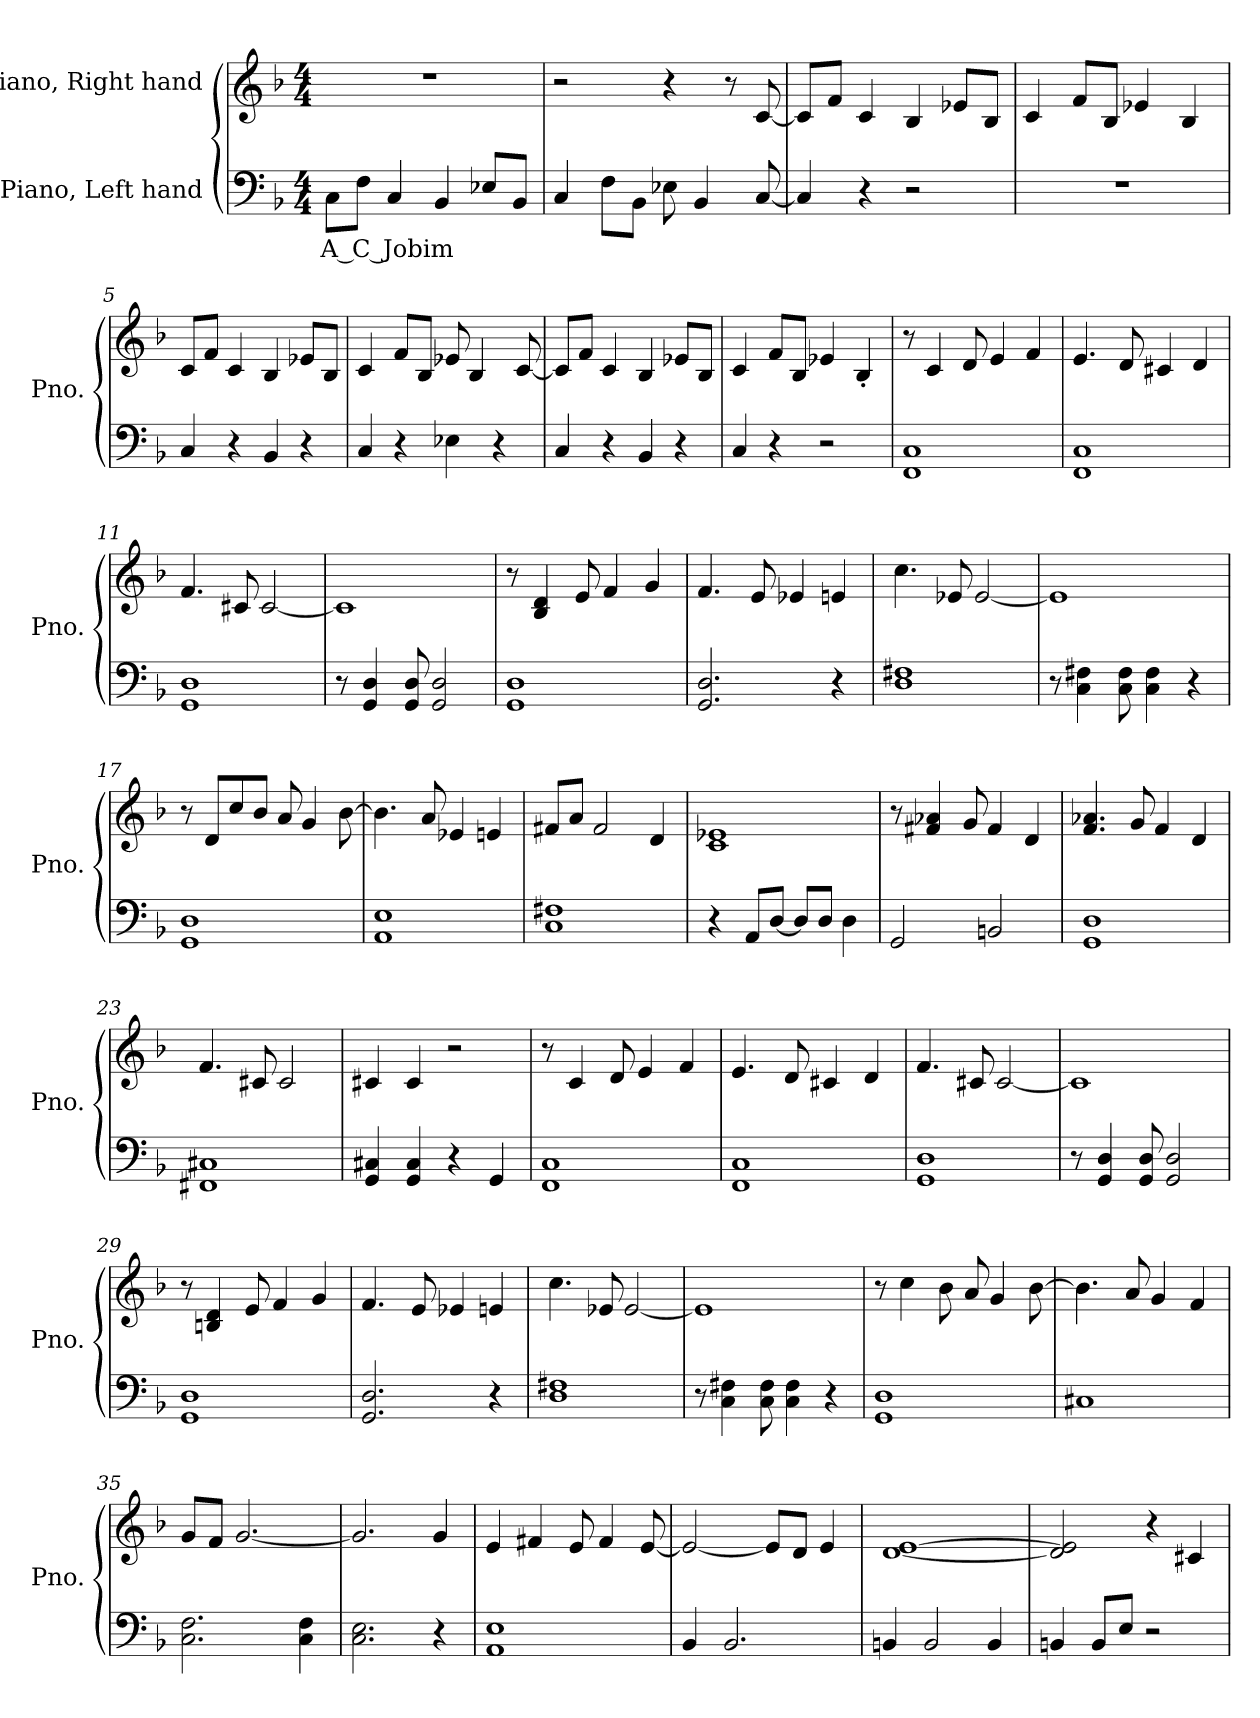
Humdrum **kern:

**kern	**text	**kern
*part2	*part2	*part1
*staff2	*staff2	*staff1
*I"Piano, Left hand	*	*I"Piano, Right hand
*I'Pno.	*	*I'Pno.
*clefF4	*	*clefG2
*k[b-]	*	*k[b-]
*M4/4	*	*M4/4
*MM120	*	*MM120
=1	=1	=1
!	!LO:LY:b	!
8C\L	A C Jobim	1r
8F\J	.	.
4C/	.	.
4BB-/	.	.
8E-X/L	.	.
8BB-/J	.	.
=2	=2	=2
4C/	.	2r
8F\L	.	.
8BB-\J	.	.
8E-X\	.	4r
4BB-/	.	.
.	.	8r
[8C/	.	[8c/
=3	=3	=3
4C/]	.	8c/L]
.	.	8f/J
4r	.	4c/
2r	.	4B-/
.	.	8e-X/L
.	.	8B-/J
=4	=4	=4
1r	.	4c/
.	.	8f/L
.	.	8B-/J
.	.	4e-X/
.	.	4B-/
!!LO:LB:g=z
=5	=5	=5
4C/	.	8c/L
.	.	8f/J
4r	.	4c/
4BB-/	.	4B-/
4r	.	8e-X/L
.	.	8B-/J
=6	=6	=6
4C/	.	4c/
4r	.	8f/L
.	.	8B-/J
4E-X\	.	8e-X/
.	.	4B-/
4r	.	.
.	.	[8c/
=7	=7	=7
4C/	.	8c/L]
.	.	8f/J
4r	.	4c/
4BB-/	.	4B-/
4r	.	8e-X/L
.	.	8B-/J
=8	=8	=8
4C/	.	4c/
4r	.	8f/L
.	.	8B-/J
2r	.	4e-X/
.	.	4B-'/
=9	=9	=9
1FF 1C	.	8r
.	.	4c/
.	.	8d/
.	.	4e/
.	.	4f/
!!LO:LB:g=z
=10	=10	=10
1FF 1C	.	4.e/
.	.	8d/
.	.	4c#X/
.	.	4d/
=11	=11	=11
1GG 1D	.	4.f/
.	.	8c#X/
.	.	[2c#/
=12	=12	=12
8r	.	1c#]
4GG/ 4D/	.	.
8GG/ 8D/	.	.
2GG/ 2D/	.	.
=13	=13	=13
1GG 1D	.	8r
.	.	4B-/ 4d/
.	.	8e/
.	.	4f/
.	.	4g/
=14	=14	=14
2.GG/ 2.D/	.	4.f/
.	.	8e/
.	.	4e-X/
4r	.	4en/
=15	=15	=15
1D 1F#X	.	4.cc\
.	.	8e-X/
.	.	[2e-/
!!LO:LB:g=z
=16	=16	=16
8r	.	1e-]
4C\ 4F#X\	.	.
8C\ 8F#\	.	.
4C\ 4F#\	.	.
4r	.	.
=17	=17	=17
1GG 1D	.	8r
.	.	8d/L
.	.	8cc/
.	.	8b-/J
.	.	8a/
.	.	4g/
.	.	[8b-\
=18	=18	=18
1AA 1E	.	4.b-\]
.	.	8a/
.	.	4e-X/
.	.	4en/
=19	=19	=19
1C 1F#X	.	8f#X/L
.	.	8a/J
.	.	2f#/
.	.	4d/
=20	=20	=20
4r	.	1c 1e-X
8AA/L	.	.
[8D/J	.	.
8D/L]	.	.
8D/J	.	.
4D\	.	.
=21	=21	=21
2GG/	.	8r
.	.	4f#X/ 4a-X/
.	.	8g/
2BBn/	.	4f#/
.	.	4d/
!!LO:LB:g=z
=22	=22	=22
1GG 1D	.	4.f/ 4.a-X/
.	.	8g/
.	.	4f/
.	.	4d/
=23	=23	=23
1FF#X 1C#X	.	4.f/
.	.	8c#X/
.	.	2c#/
=24	=24	=24
4GG/ 4C#X/	.	4c#X/
4GG/ 4C#/	.	4c#/
4r	.	2r
4GG/	.	.
=25	=25	=25
1FF 1C	.	8r
.	.	4c/
.	.	8d/
.	.	4e/
.	.	4f/
=26	=26	=26
1FF 1C	.	4.e/
.	.	8d/
.	.	4c#X/
.	.	4d/
=27	=27	=27
1GG 1D	.	4.f/
.	.	8c#X/
.	.	[2c#/
!!LO:LB:g=z
=28	=28	=28
8r	.	1c#]
4GG/ 4D/	.	.
8GG/ 8D/	.	.
2GG/ 2D/	.	.
=29	=29	=29
1GG 1D	.	8r
.	.	4Bn/ 4d/
.	.	8e/
.	.	4f/
.	.	4g/
=30	=30	=30
2.GG/ 2.D/	.	4.f/
.	.	8e/
.	.	4e-X/
4r	.	4en/
=31	=31	=31
1D 1F#X	.	4.cc\
.	.	8e-X/
.	.	[2e-/
=32	=32	=32
8r	.	1e-]
4C\ 4F#X\	.	.
8C\ 8F#\	.	.
4C\ 4F#\	.	.
4r	.	.
=33	=33	=33
1GG 1D	.	8r
.	.	4cc\
.	.	8b-\
.	.	8a/
.	.	4g/
.	.	[8b-\
!!LO:PB:g=z
=34	=34	=34
1C#X	.	4.b-\]
.	.	8a/
.	.	4g/
.	.	4f/
=35	=35	=35
2.C\ 2.F\	.	8g/L
.	.	8f/J
.	.	[2.g/
4C\ 4F\	.	.
=36	=36	=36
2.C\ 2.E\	.	2.g/]
4r	.	4g/
=37	=37	=37
1AA 1E	.	4e/
.	.	4f#X/
.	.	8e/
.	.	4f#/
.	.	[8e/
=38	=38	=38
4BB-/	.	2e/_
2.BB-/	.	.
.	.	8e/L]
.	.	8d/J
.	.	4e/
=39	=39	=39
4BBn/	.	[1d [1e
2BB/	.	.
4BB/	.	.
=40	=40	=40
4BBn/	.	2d/] 2e/]
8BB/L	.	.
8E/J	.	.
2r	.	4r
.	.	4c#X/
=	=	=
*-	*-	*-
